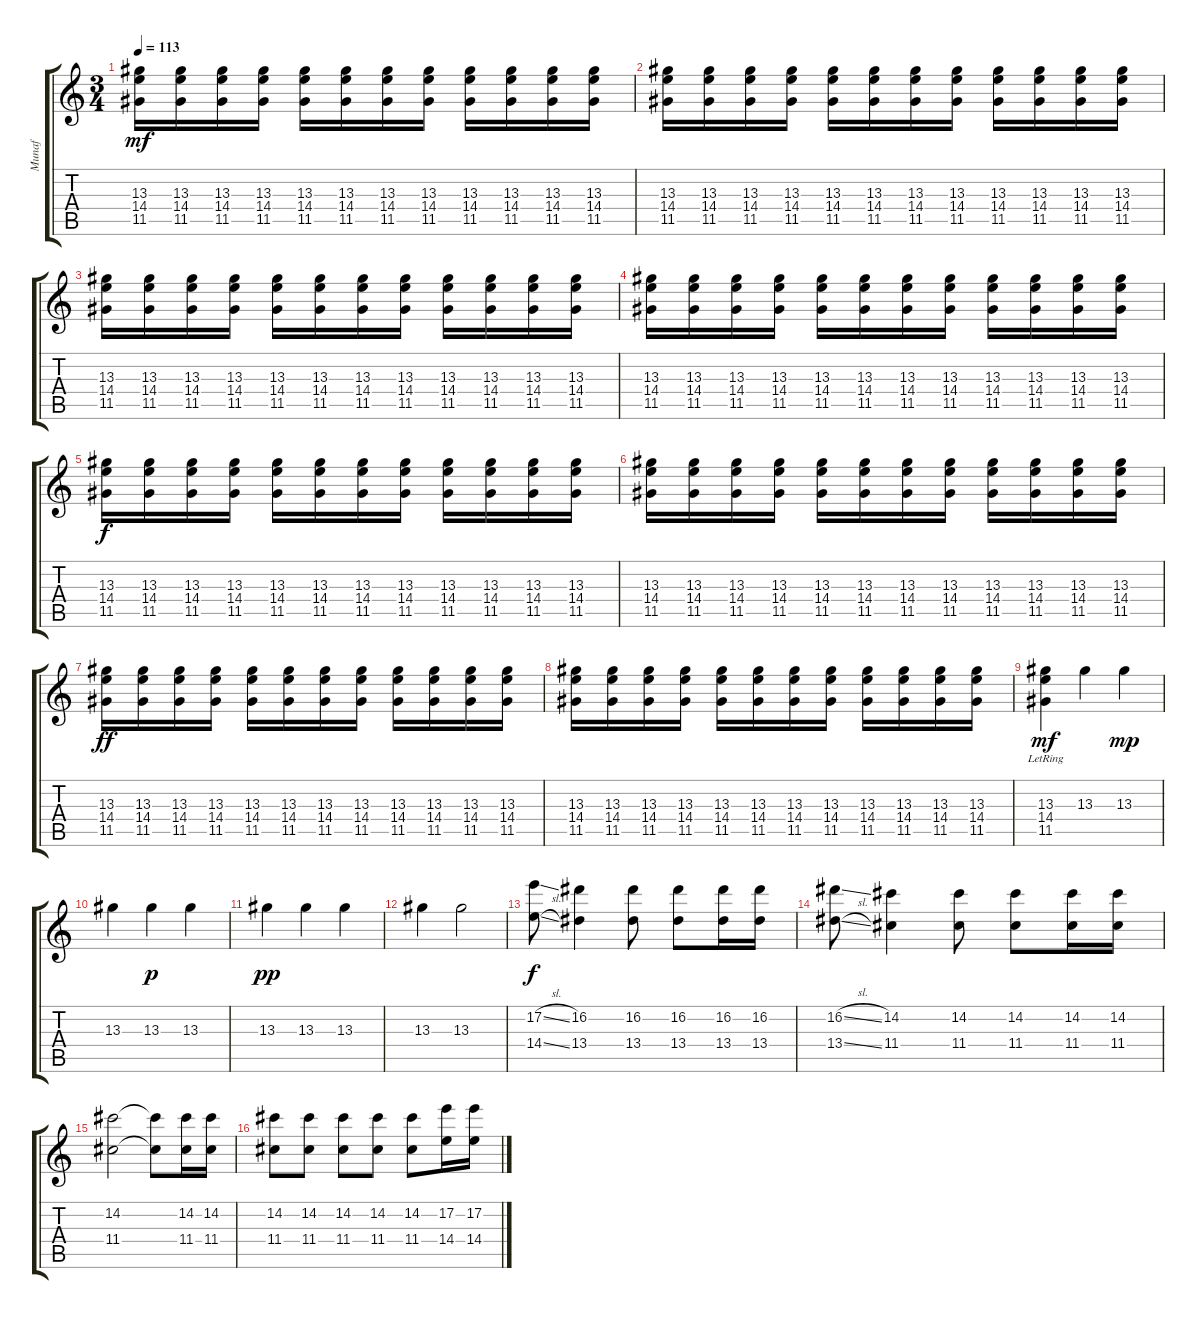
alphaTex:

\track ("Munaf" "Munaf") {instrument electricguitarclean}
\staff {score tabs}
\tuning (E4 B3 G3 D3 A2 E2) {hide}
\ts (3 4)
\tempo 113
\clef g2
\ks c
(13.3 14.4 11.5).16{dy mf} (13.3 14.4 11.5).16 (13.3 14.4 11.5).16 (13.3 14.4 11.5).16 (13.3 14.4 11.5).16 (13.3 14.4 11.5).16 (13.3 14.4 11.5).16 (13.3 14.4 11.5).16 (13.3 14.4 11.5).16 (13.3 14.4 11.5).16 (13.3 14.4 11.5).16 (13.3 14.4 11.5).16 |
(13.3 14.4 11.5).16 (13.3 14.4 11.5).16 (13.3 14.4 11.5).16 (13.3 14.4 11.5).16 (13.3 14.4 11.5).16 (13.3 14.4 11.5).16 (13.3 14.4 11.5).16 (13.3 14.4 11.5).16 (13.3 14.4 11.5).16 (13.3 14.4 11.5).16 (13.3 14.4 11.5).16 (13.3 14.4 11.5).16 |
(13.3 14.4 11.5).16 (13.3 14.4 11.5).16 (13.3 14.4 11.5).16 (13.3 14.4 11.5).16 (13.3 14.4 11.5).16 (13.3 14.4 11.5).16 (13.3 14.4 11.5).16 (13.3 14.4 11.5).16 (13.3 14.4 11.5).16 (13.3 14.4 11.5).16 (13.3 14.4 11.5).16 (13.3 14.4 11.5).16 |
(13.3 14.4 11.5).16 (13.3 14.4 11.5).16 (13.3 14.4 11.5).16 (13.3 14.4 11.5).16 (13.3 14.4 11.5).16 (13.3 14.4 11.5).16 (13.3 14.4 11.5).16 (13.3 14.4 11.5).16 (13.3 14.4 11.5).16 (13.3 14.4 11.5).16 (13.3 14.4 11.5).16 (13.3 14.4 11.5).16 |
(13.3 14.4 11.5).16{dy f} (13.3 14.4 11.5).16 (13.3 14.4 11.5).16 (13.3 14.4 11.5).16 (13.3 14.4 11.5).16 (13.3 14.4 11.5).16 (13.3 14.4 11.5).16 (13.3 14.4 11.5).16 (13.3 14.4 11.5).16 (13.3 14.4 11.5).16 (13.3 14.4 11.5).16 (13.3 14.4 11.5).16 |
(13.3 14.4 11.5).16 (13.3 14.4 11.5).16 (13.3 14.4 11.5).16 (13.3 14.4 11.5).16 (13.3 14.4 11.5).16 (13.3 14.4 11.5).16 (13.3 14.4 11.5).16 (13.3 14.4 11.5).16 (13.3 14.4 11.5).16 (13.3 14.4 11.5).16 (13.3 14.4 11.5).16 (13.3 14.4 11.5).16 |
(13.3 14.4 11.5).16{dy ff} (13.3 14.4 11.5).16 (13.3 14.4 11.5).16 (13.3 14.4 11.5).16 (13.3 14.4 11.5).16 (13.3 14.4 11.5).16 (13.3 14.4 11.5).16 (13.3 14.4 11.5).16 (13.3 14.4 11.5).16 (13.3 14.4 11.5).16 (13.3 14.4 11.5).16 (13.3 14.4 11.5).16 |
(13.3 14.4 11.5).16 (13.3 14.4 11.5).16 (13.3 14.4 11.5).16 (13.3 14.4 11.5).16 (13.3 14.4 11.5).16 (13.3 14.4 11.5).16 (13.3 14.4 11.5).16 (13.3 14.4 11.5).16 (13.3 14.4 11.5).16 (13.3 14.4 11.5).16 (13.3 14.4 11.5).16 (13.3 14.4 11.5).16 |
(13.3 14.4 11.5{lr}).4{dy mf} 13.3.4 13.3.4{dy mp} |
13.3.4 13.3.4{dy p} 13.3.4 |
13.3.4{dy pp} 13.3.4 13.3.4 |
13.3.4 13.3.2 |
(17.2{sl} 14.4{sl}).8{dy f} (16.2 13.4).4 (16.2 13.4).8 (16.2 13.4).8 (16.2 13.4).16 (16.2 13.4).16 |
(16.2{sl} 13.4{sl}).8 (14.2 11.4).4 (14.2 11.4).8 (14.2 11.4).8 (14.2 11.4).16 (14.2 11.4).16 |
(14.2 11.4).2 (14.2{t} 11.4{t}).8 (14.2 11.4).16 (14.2 11.4).16 |
(14.2 11.4).8 (14.2 11.4).8 (14.2 11.4).8 (14.2 11.4).8 (14.2 11.4).8 (17.2 14.4).16 (17.2 14.4).16
